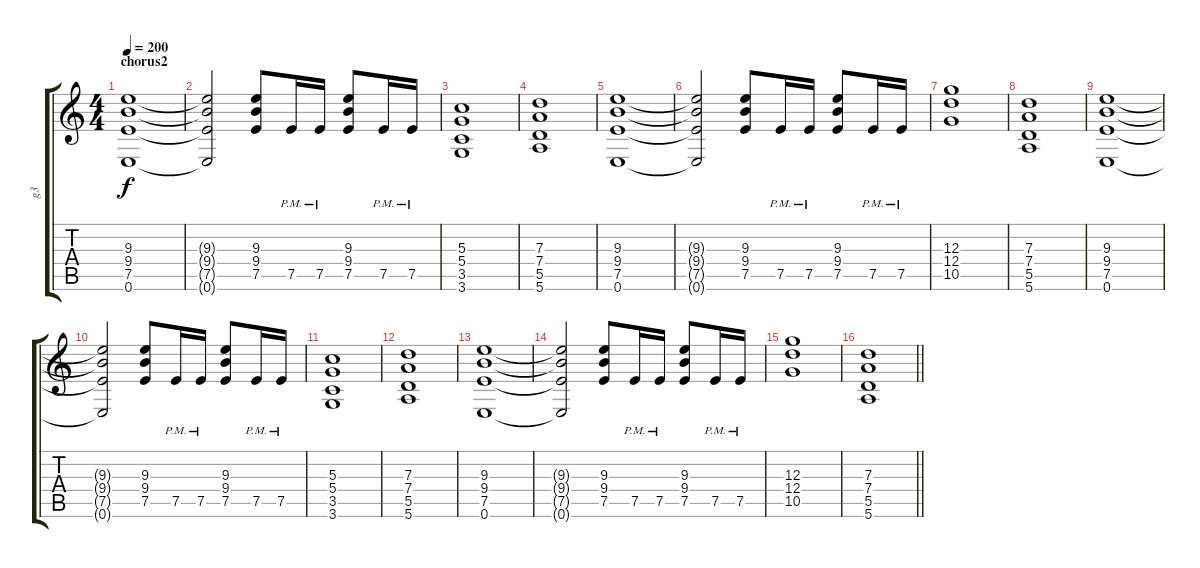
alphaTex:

\track ("g3" "g3") {instrument distortionguitar}
\staff {score tabs}
\tuning (E4 B3 G3 D3 A2 E2) {hide}
\ts (4 4)
\section ("" "chorus2")
\tempo 200
\clef g2
\ks c
(9.3 9.4 7.5 0.6).1{dy f instrument distortionguitar} |
(9.3{t} 9.4{t} 7.5{t} 0.6{t}).2 (9.3 9.4 7.5).8 7.5{pm}.16 7.5{pm}.16 (9.3 9.4 7.5).8 7.5{pm}.16 7.5{pm}.16 |
(5.3 5.4 3.5 3.6).1 |
(7.3 7.4 5.5 5.6).1 |
(9.3 9.4 7.5 0.6).1 |
(9.3{t} 9.4{t} 7.5{t} 0.6{t}).2 (9.3 9.4 7.5).8 7.5{pm}.16 7.5{pm}.16 (9.3 9.4 7.5).8 7.5{pm}.16 7.5{pm}.16 |
(12.3 12.4 10.5).1 |
(7.3 7.4 5.5 5.6).1 |
(9.3 9.4 7.5 0.6).1{instrument distortionguitar} |
(9.3{t} 9.4{t} 7.5{t} 0.6{t}).2 (9.3 9.4 7.5).8 7.5{pm}.16 7.5{pm}.16 (9.3 9.4 7.5).8 7.5{pm}.16 7.5{pm}.16 |
(5.3 5.4 3.5 3.6).1 |
(7.3 7.4 5.5 5.6).1 |
(9.3 9.4 7.5 0.6).1 |
(9.3{t} 9.4{t} 7.5{t} 0.6{t}).2 (9.3 9.4 7.5).8 7.5{pm}.16 7.5{pm}.16 (9.3 9.4 7.5).8 7.5{pm}.16 7.5{pm}.16 |
(12.3 12.4 10.5).1 |
\barLineRight lightlight
(7.3 7.4 5.5 5.6).1
